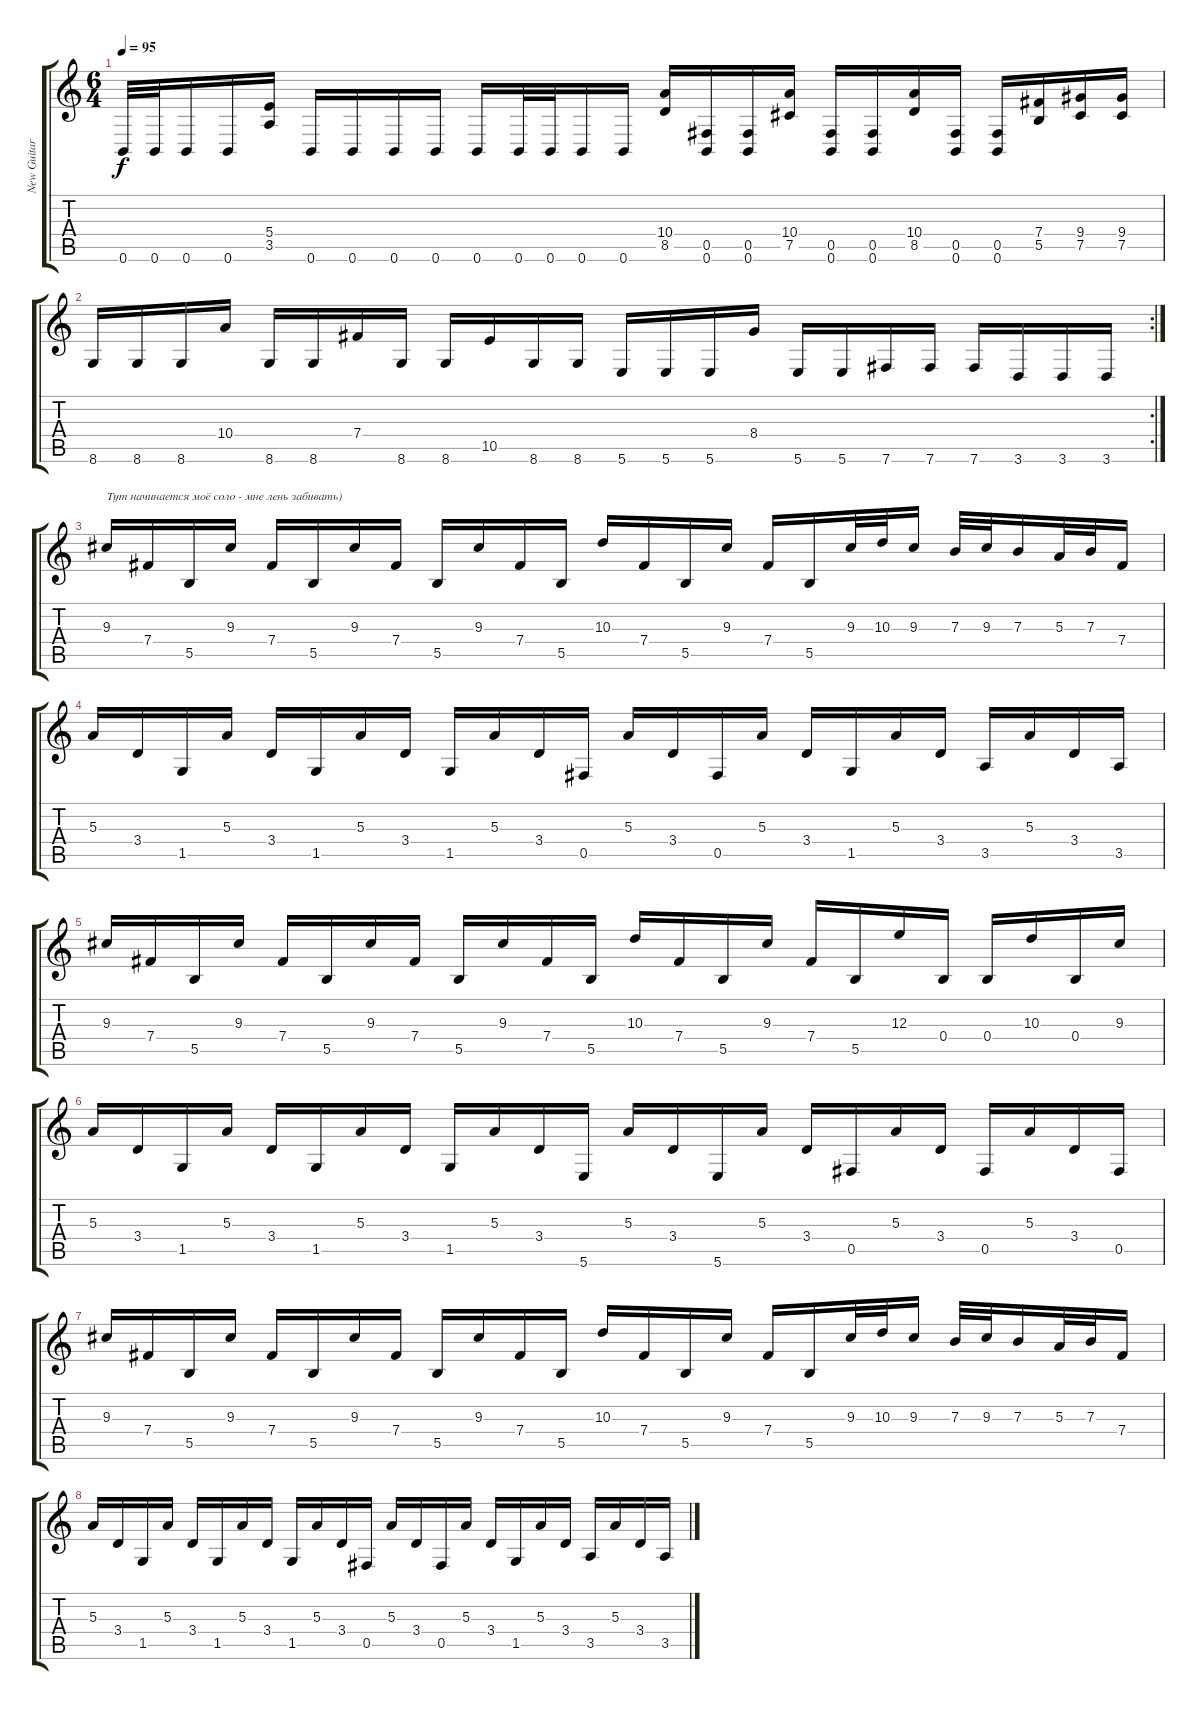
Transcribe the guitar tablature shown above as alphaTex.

\track ("New Guitar" "New Guitar") {instrument overdrivenguitar}
\staff {score tabs}
\tuning (Db4 Ab3 E3 B2 Gb2 B1) {hide}
\ts (6 4)
\tempo 95
\clef g2
\ks c
0.6.32{dy f} 0.6.32 0.6.16 0.6.16 (5.4 3.5).16 0.6.16 0.6.16 0.6.16 0.6.16 0.6.16 0.6.32 0.6.32 0.6.16 0.6.16 (10.4 8.5).16 (0.5 0.6).16 (0.5 0.6).16 (10.4 7.5).16 (0.5 0.6).16 (0.5 0.6).16 (10.4 8.5).16 (0.5 0.6).16 (0.5 0.6).16 (7.4 5.5).16 (9.4 7.5).16 (9.4 7.5).16 |
\rc 2
8.6.16 8.6.16 8.6.16 10.4.16 8.6.16 8.6.16 7.4.16 8.6.16 8.6.16 10.5.16 8.6.16 8.6.16 5.6.16 5.6.16 5.6.16 8.4.16 5.6.16 5.6.16 7.6.16 7.6.16 7.6.16 3.6.16 3.6.16 3.6.16 |
9.3.16{txt "Тут начинается моё соло - мне лень забивать)"} 7.4.16 5.5.16 9.3.16 7.4.16 5.5.16 9.3.16 7.4.16 5.5.16 9.3.16 7.4.16 5.5.16 10.3.16 7.4.16 5.5.16 9.3.16 7.4.16 5.5.16 9.3.32 10.3.32 9.3.16 7.3.32 9.3.32 7.3.16 5.3.32 7.3.32 7.4.16 |
5.3.16 3.4.16 1.5.16 5.3.16 3.4.16 1.5.16 5.3.16 3.4.16 1.5.16 5.3.16 3.4.16 0.5.16 5.3.16 3.4.16 0.5.16 5.3.16 3.4.16 1.5.16 5.3.16 3.4.16 3.5.16 5.3.16 3.4.16 3.5.16 |
9.3.16 7.4.16 5.5.16 9.3.16 7.4.16 5.5.16 9.3.16 7.4.16 5.5.16 9.3.16 7.4.16 5.5.16 10.3.16 7.4.16 5.5.16 9.3.16 7.4.16 5.5.16 12.3.16 0.4.16 0.4.16 10.3.16 0.4.16 9.3.16 |
5.3.16 3.4.16 1.5.16 5.3.16 3.4.16 1.5.16 5.3.16 3.4.16 1.5.16 5.3.16 3.4.16 5.6.16 5.3.16 3.4.16 5.6.16 5.3.16 3.4.16 0.5.16 5.3.16 3.4.16 0.5.16 5.3.16 3.4.16 0.5.16 |
9.3.16 7.4.16 5.5.16 9.3.16 7.4.16 5.5.16 9.3.16 7.4.16 5.5.16 9.3.16 7.4.16 5.5.16 10.3.16 7.4.16 5.5.16 9.3.16 7.4.16 5.5.16 9.3.32 10.3.32 9.3.16 7.3.32 9.3.32 7.3.16 5.3.32 7.3.32 7.4.16 |
5.3.16 3.4.16 1.5.16 5.3.16 3.4.16 1.5.16 5.3.16 3.4.16 1.5.16 5.3.16 3.4.16 0.5.16 5.3.16 3.4.16 0.5.16 5.3.16 3.4.16 1.5.16 5.3.16 3.4.16 3.5.16 5.3.16 3.4.16 3.5.16
